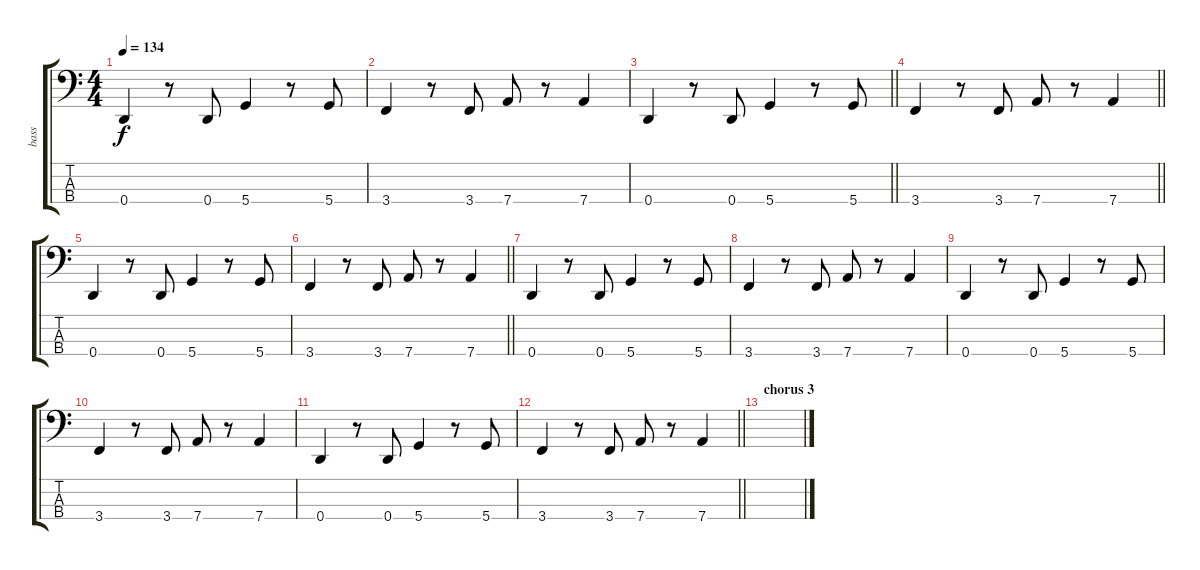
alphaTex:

\track ("bass" "bass") {instrument acousticbass}
\staff {score tabs}
\tuning (G2 D2 A1 D1) {hide}
\ts (4 4)
\tempo 134
\clef f4
\ks c
0.4.4{dy f} r.8 0.4.8 5.4.4 r.8 5.4.8 |
3.4.4 r.8 3.4.8 7.4.8 r.8 7.4.4 |
\barLineRight lightlight
0.4.4 r.8 0.4.8 5.4.4 r.8 5.4.8 |
\barLineRight lightlight
3.4.4 r.8 3.4.8 7.4.8 r.8 7.4.4 |
0.4.4 r.8 0.4.8 5.4.4 r.8 5.4.8 |
\barLineRight lightlight
3.4.4 r.8 3.4.8 7.4.8 r.8 7.4.4 |
0.4.4 r.8 0.4.8 5.4.4 r.8 5.4.8 |
3.4.4 r.8 3.4.8 7.4.8 r.8 7.4.4 |
0.4.4 r.8 0.4.8 5.4.4 r.8 5.4.8 |
3.4.4 r.8 3.4.8 7.4.8 r.8 7.4.4 |
0.4.4 r.8 0.4.8 5.4.4 r.8 5.4.8 |
\barLineRight lightlight
3.4.4 r.8 3.4.8 7.4.8 r.8 7.4.4 |
\section ("" "chorus 3")
